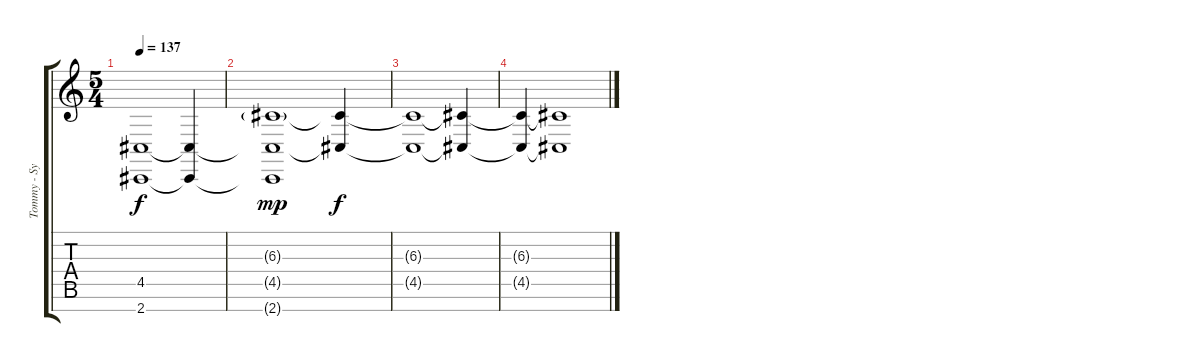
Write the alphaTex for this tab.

\track ("Tommy - Synth" "Tommy - Sy") {instrument synthstrings1}
\staff {score tabs}
\tuning (E4 B3 G3 D3 A2 E2 B1) {hide}
\ts (5 4)
\tempo 137
\clef g2
\ks c
(4.5{t} 2.7{t}).1{dy f} (4.5{t} 2.7{t}).4 |
(6.3{g} 4.5{t} 2.7{t}).1{dy mp volume 8} (6.3{t} 4.5{t}).4{dy f} |
(6.3{t} 4.5{t}).1 (6.3{t} 4.5{t}).4 |
(6.3{t} 4.5{t}).4{volume 0} (6.3{t} 4.5{t}).1
